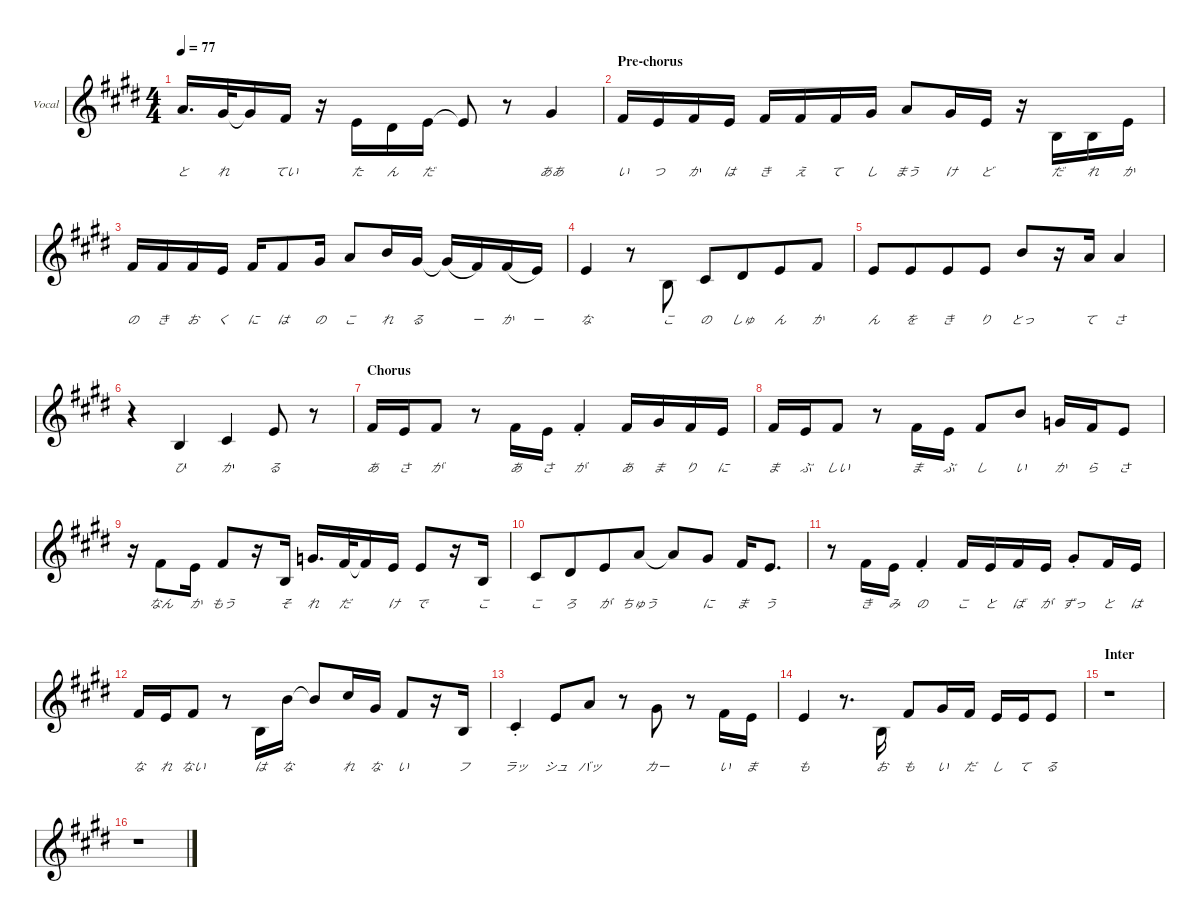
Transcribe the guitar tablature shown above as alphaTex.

\defaultSystemsLayout 4
\hideDynamics
\bracketExtendMode nobrackets
\firstSystemTrackNameOrientation horizontal
\track ("Vocal" "Vocal") {defaultSystemsLayout 4 mute instrument lead7fifths}
\staff {score}
\tuning (E4 B3 G3 D3 A2 E2)
\ts (4 4)
\tempo 77
\clef g2
\scale
0.23254
\ks e
5.1{acc forcenatural}.16{d lyrics (0 "と") lyrics (1 "") lyrics (2 "") lyrics (3 "") lyrics (4 "") dy f beam Up} 4.1{acc #}.32{lyrics (0 "れ") lyrics (1 "") lyrics (2 "") lyrics (3 "") lyrics (4 "") beam Up beam merge} 4.1{t acc #}.16{beam Up} 2.1{acc #}.16{lyrics (0 "てい") lyrics (1 "") lyrics (2 "") lyrics (3 "") lyrics (4 "") beam Up} r.16{beam Down} 0.1{acc forcenatural}.16{lyrics (0 "た") lyrics (1 "") lyrics (2 "") lyrics (3 "") lyrics (4 "") beam Up} 4.2{acc #}.16{lyrics (0 "ん") lyrics (1 "") lyrics (2 "") lyrics (3 "") lyrics (4 "") beam Up} 0.1{acc forcenatural}.16{lyrics (0 "だ") lyrics (1 "") lyrics (2 "") lyrics (3 "") lyrics (4 "") beam Up} 0.1{t acc forcenatural}.8{beam Up} r.8{beam Down} 4.1{acc #}.4{lyrics (0 "ああ") lyrics (1 "") lyrics (2 "") lyrics (3 "") lyrics (4 "") beam Up} |
\section ("" "Pre-chorus")
\scale
0.381936 2.1{acc #}.16{lyrics (0 "い") lyrics (1 "") lyrics (2 "") lyrics (3 "") lyrics (4 "") beam Up} 0.1{acc forcenatural}.16{lyrics (0 "つ") lyrics (1 "") lyrics (2 "") lyrics (3 "") lyrics (4 "") beam Up} 2.1{acc #}.16{lyrics (0 "か") lyrics (1 "") lyrics (2 "") lyrics (3 "") lyrics (4 "") beam Up} 0.1{acc forcenatural}.16{lyrics (0 "は") lyrics (1 "") lyrics (2 "") lyrics (3 "") lyrics (4 "") beam Up} 2.1{acc #}.16{lyrics (0 "き") lyrics (1 "") lyrics (2 "") lyrics (3 "") lyrics (4 "") beam Up} 2.1{acc #}.16{lyrics (0 "え") lyrics (1 "") lyrics (2 "") lyrics (3 "") lyrics (4 "") beam Up} 2.1{acc #}.16{lyrics (0 "て") lyrics (1 "") lyrics (2 "") lyrics (3 "") lyrics (4 "") beam Up} 4.1{acc #}.16{lyrics (0 "し") lyrics (1 "") lyrics (2 "") lyrics (3 "") lyrics (4 "") beam Up} 5.1{acc forcenatural}.8{lyrics (0 "まう") lyrics (1 "") lyrics (2 "") lyrics (3 "") lyrics (4 "") beam Up} 4.1{acc #}.16{lyrics (0 "け") lyrics (1 "") lyrics (2 "") lyrics (3 "") lyrics (4 "") beam Up} 0.1{acc forcenatural}.16{lyrics (0 "ど") lyrics (1 "") lyrics (2 "") lyrics (3 "") lyrics (4 "") beam Up} r.16{beam Down} 0.2{acc forcenatural}.16{lyrics (0 "だ") lyrics (1 "") lyrics (2 "") lyrics (3 "") lyrics (4 "") beam Up} 0.2{acc forcenatural}.16{lyrics (0 "れ") lyrics (1 "") lyrics (2 "") lyrics (3 "") lyrics (4 "") beam Up} 0.1{acc forcenatural}.16{lyrics (0 "か") lyrics (1 "") lyrics (2 "") lyrics (3 "") lyrics (4 "") beam Up} |
\scale
0.309966 2.1{acc #}.16{lyrics (0 "の") lyrics (1 "") lyrics (2 "") lyrics (3 "") lyrics (4 "") beam Up} 2.1{acc #}.16{lyrics (0 "き") lyrics (1 "") lyrics (2 "") lyrics (3 "") lyrics (4 "") beam Up} 2.1{acc #}.16{lyrics (0 "お") lyrics (1 "") lyrics (2 "") lyrics (3 "") lyrics (4 "") beam Up} 0.1{acc forcenatural}.16{lyrics (0 "く") lyrics (1 "") lyrics (2 "") lyrics (3 "") lyrics (4 "") beam Up} 2.1{acc #}.16{lyrics (0 "に") lyrics (1 "") lyrics (2 "") lyrics (3 "") lyrics (4 "") beam Up} 2.1{acc #}.8{lyrics (0 "は") lyrics (1 "") lyrics (2 "") lyrics (3 "") lyrics (4 "") beam Up} 4.1{acc #}.16{lyrics (0 "の") lyrics (1 "") lyrics (2 "") lyrics (3 "") lyrics (4 "") beam Up} 5.1{acc forcenatural}.8{lyrics (0 "こ") lyrics (1 "") lyrics (2 "") lyrics (3 "") lyrics (4 "") beam Up} 7.1{acc forcenatural}.16{lyrics (0 "れ") lyrics (1 "") lyrics (2 "") lyrics (3 "") lyrics (4 "") beam Up} 4.1{acc #}.16{lyrics (0 "る") lyrics (1 "") lyrics (2 "") lyrics (3 "") lyrics (4 "") beam Up} 4.1{t acc #}.16{legatoorigin beam Up} 2.1{acc #}.16{lyrics (0 "ー") lyrics (1 "") lyrics (2 "") lyrics (3 "") lyrics (4 "") beam Up} 2.1{acc #}.16{lyrics (0 "か") lyrics (1 "") lyrics (2 "") lyrics (3 "") lyrics (4 "") legatoorigin beam Up} 0.1{acc forcenatural}.16{lyrics (0 "ー") lyrics (1 "") lyrics (2 "") lyrics (3 "") lyrics (4 "") beam Up} |
\scale
0.308098 0.1{acc forcenatural}.4{lyrics (0 "な") lyrics (1 "") lyrics (2 "") lyrics (3 "") lyrics (4 "") beam Up} r.8{beam Down} 0.2{acc forcenatural}.8{lyrics (0 "こ") lyrics (1 "") lyrics (2 "") lyrics (3 "") lyrics (4 "") beam Up} 2.2{acc #}.8{lyrics (0 "の") lyrics (1 "") lyrics (2 "") lyrics (3 "") lyrics (4 "") beam Up beam merge} 4.2{acc #}.8{lyrics (0 "しゅ") lyrics (1 "") lyrics (2 "") lyrics (3 "") lyrics (4 "") beam Up beam merge} 0.1{acc forcenatural}.8{lyrics (0 "ん") lyrics (1 "") lyrics (2 "") lyrics (3 "") lyrics (4 "") beam Up beam merge} 2.1{acc #}.8{lyrics (0 "か") lyrics (1 "") lyrics (2 "") lyrics (3 "") lyrics (4 "") beam Up} |
\scale
0.534921 0.1{acc forcenatural}.8{lyrics (0 "ん") lyrics (1 "") lyrics (2 "") lyrics (3 "") lyrics (4 "") beam Up beam merge} 0.1{acc forcenatural}.8{lyrics (0 "を") lyrics (1 "") lyrics (2 "") lyrics (3 "") lyrics (4 "") beam Up beam merge} 0.1{acc forcenatural}.8{lyrics (0 "き") lyrics (1 "") lyrics (2 "") lyrics (3 "") lyrics (4 "") beam Up beam merge} 0.1{acc forcenatural}.8{lyrics (0 "り") lyrics (1 "") lyrics (2 "") lyrics (3 "") lyrics (4 "") beam Up} 7.1{acc forcenatural}.8{lyrics (0 "とっ") lyrics (1 "") lyrics (2 "") lyrics (3 "") lyrics (4 "") beam Up} r.16{beam Up} 5.1{acc forcenatural}.16{lyrics (0 "て") lyrics (1 "") lyrics (2 "") lyrics (3 "") lyrics (4 "") beam Up} 5.1{acc forcenatural}.4{lyrics (0 "さ") lyrics (1 "") lyrics (2 "") lyrics (3 "") lyrics (4 "") beam Up} |
\scale
0.465079 r.4{beam Down} 0.2{acc forcenatural}.4{lyrics (0 "ひ") lyrics (1 "") lyrics (2 "") lyrics (3 "") lyrics (4 "") beam Up} 2.2{acc #}.4{lyrics (0 "か") lyrics (1 "") lyrics (2 "") lyrics (3 "") lyrics (4 "") beam Up} 0.1{acc forcenatural}.8{lyrics (0 "る") lyrics (1 "") lyrics (2 "") lyrics (3 "") lyrics (4 "") beam Up} r.8{beam Down} |
\section ("" "Chorus")
\scale
0.302382 2.1{acc #}.16{lyrics (0 "あ") lyrics (1 "") lyrics (2 "") lyrics (3 "") lyrics (4 "") beam Up} 0.1{acc forcenatural}.16{lyrics (0 "さ") lyrics (1 "") lyrics (2 "") lyrics (3 "") lyrics (4 "") beam Up} 2.1{acc #}.8{lyrics (0 "が") lyrics (1 "") lyrics (2 "") lyrics (3 "") lyrics (4 "") beam Up} r.8{beam Down} 2.1{acc #}.16{lyrics (0 "あ") lyrics (1 "") lyrics (2 "") lyrics (3 "") lyrics (4 "") beam Up} 0.1{acc forcenatural}.16{lyrics (0 "さ") lyrics (1 "") lyrics (2 "") lyrics (3 "") lyrics (4 "") beam Up} 2.1{st acc #}.4{lyrics (0 "が") lyrics (1 "") lyrics (2 "") lyrics (3 "") lyrics (4 "") beam Up} 2.1{acc #}.16{lyrics (0 "あ") lyrics (1 "") lyrics (2 "") lyrics (3 "") lyrics (4 "") beam Up} 4.1{acc #}.16{lyrics (0 "ま") lyrics (1 "") lyrics (2 "") lyrics (3 "") lyrics (4 "") beam Up} 2.1{acc #}.16{lyrics (0 "り") lyrics (1 "") lyrics (2 "") lyrics (3 "") lyrics (4 "") beam Up} 0.1{acc forcenatural}.16{lyrics (0 "に") lyrics (1 "") lyrics (2 "") lyrics (3 "") lyrics (4 "") beam Up} |
\scale
0.232539 2.1{acc #}.16{lyrics (0 "ま") lyrics (1 "") lyrics (2 "") lyrics (3 "") lyrics (4 "") beam Up} 0.1{acc forcenatural}.16{lyrics (0 "ぶ") lyrics (1 "") lyrics (2 "") lyrics (3 "") lyrics (4 "") beam Up} 2.1{acc #}.8{lyrics (0 "しい") lyrics (1 "") lyrics (2 "") lyrics (3 "") lyrics (4 "") beam Up} r.8{beam Down} 2.1{acc #}.16{lyrics (0 "ま") lyrics (1 "") lyrics (2 "") lyrics (3 "") lyrics (4 "") beam Up} 0.1{acc forcenatural}.16{lyrics (0 "ぶ") lyrics (1 "") lyrics (2 "") lyrics (3 "") lyrics (4 "") beam Up} 2.1{acc #}.8{lyrics (0 "し") lyrics (1 "") lyrics (2 "") lyrics (3 "") lyrics (4 "") beam Up} 7.1{acc forcenatural}.8{lyrics (0 "い") lyrics (1 "") lyrics (2 "") lyrics (3 "") lyrics (4 "") beam Up} 3.1{acc forcenatural}.16{lyrics (0 "か") lyrics (1 "") lyrics (2 "") lyrics (3 "") lyrics (4 "") beam Up} 2.1{acc #}.16{lyrics (0 "ら") lyrics (1 "") lyrics (2 "") lyrics (3 "") lyrics (4 "") beam Up} 0.1{acc forcenatural}.8{lyrics (0 "さ") lyrics (1 "") lyrics (2 "") lyrics (3 "") lyrics (4 "") beam Up} |
\scale
0.232539 r.16{beam Down} 2.1{acc #}.8{lyrics (0 "なん") lyrics (1 "") lyrics (2 "") lyrics (3 "") lyrics (4 "") beam Up} 0.1{acc forcenatural}.16{lyrics (0 "か") lyrics (1 "") lyrics (2 "") lyrics (3 "") lyrics (4 "") beam Up} 2.1{acc #}.8{lyrics (0 "もう") lyrics (1 "") lyrics (2 "") lyrics (3 "") lyrics (4 "") beam Up} r.16{beam Up} 0.2{acc forcenatural}.16{lyrics (0 "そ") lyrics (1 "") lyrics (2 "") lyrics (3 "") lyrics (4 "") beam Up} 3.1{acc forcenatural}.16{d lyrics (0 "れ") lyrics (1 "") lyrics (2 "") lyrics (3 "") lyrics (4 "") beam Up} 2.1{acc #}.32{lyrics (0 "だ") lyrics (1 "") lyrics (2 "") lyrics (3 "") lyrics (4 "") beam Up} 2.1{t acc #}.16{beam Up} 0.1{acc forcenatural}.16{lyrics (0 "け") lyrics (1 "") lyrics (2 "") lyrics (3 "") lyrics (4 "") beam Up} 0.1{acc forcenatural}.8{lyrics (0 "で") lyrics (1 "") lyrics (2 "") lyrics (3 "") lyrics (4 "") beam Up} r.16{beam Up} 0.2{acc forcenatural}.16{lyrics (0 "こ") lyrics (1 "") lyrics (2 "") lyrics (3 "") lyrics (4 "") beam Up} |
\scale
0.23254 2.2{acc #}.8{lyrics (0 "こ") lyrics (1 "") lyrics (2 "") lyrics (3 "") lyrics (4 "") beam Up beam merge} 4.2{acc #}.8{lyrics (0 "ろ") lyrics (1 "") lyrics (2 "") lyrics (3 "") lyrics (4 "") beam Up beam merge} 0.1{acc forcenatural}.8{lyrics (0 "が") lyrics (1 "") lyrics (2 "") lyrics (3 "") lyrics (4 "") beam Up beam merge} 5.1{acc forcenatural}.8{lyrics (0 "ちゅう") lyrics (1 "") lyrics (2 "") lyrics (3 "") lyrics (4 "") beam Up} 5.1{t acc forcenatural}.8{beam Up} 4.1{acc #}.8{lyrics (0 "に") lyrics (1 "") lyrics (2 "") lyrics (3 "") lyrics (4 "") beam Up} 2.1{acc #}.16{lyrics (0 "ま") lyrics (1 "") lyrics (2 "") lyrics (3 "") lyrics (4 "") beam Up} 0.1{acc forcenatural}.8{d lyrics (0 "う") lyrics (1 "") lyrics (2 "") lyrics (3 "") lyrics (4 "") beam Up} |
\scale
0.302382 r.8{beam Down} 2.1{acc #}.16{lyrics (0 "き") lyrics (1 "") lyrics (2 "") lyrics (3 "") lyrics (4 "") beam Up} 0.1{acc forcenatural}.16{lyrics (0 "み") lyrics (1 "") lyrics (2 "") lyrics (3 "") lyrics (4 "") beam Up} 2.1{st acc #}.4{lyrics (0 "の") lyrics (1 "") lyrics (2 "") lyrics (3 "") lyrics (4 "") beam Up} 2.1{acc #}.16{lyrics (0 "こ") lyrics (1 "") lyrics (2 "") lyrics (3 "") lyrics (4 "") beam Up} 0.1{acc forcenatural}.16{lyrics (0 "と") lyrics (1 "") lyrics (2 "") lyrics (3 "") lyrics (4 "") beam Up} 2.1{acc #}.16{lyrics (0 "ば") lyrics (1 "") lyrics (2 "") lyrics (3 "") lyrics (4 "") beam Up} 0.1{acc forcenatural}.16{lyrics (0 "が") lyrics (1 "") lyrics (2 "") lyrics (3 "") lyrics (4 "") beam Up} 4.1{st acc #}.8{lyrics (0 "ずっ") lyrics (1 "") lyrics (2 "") lyrics (3 "") lyrics (4 "") beam Up} 2.1{acc #}.16{lyrics (0 "と") lyrics (1 "") lyrics (2 "") lyrics (3 "") lyrics (4 "") beam Up} 0.1{acc forcenatural}.16{lyrics (0 "は") lyrics (1 "") lyrics (2 "") lyrics (3 "") lyrics (4 "") beam Up} |
\scale
0.23254 2.1{acc #}.16{lyrics (0 "な") lyrics (1 "") lyrics (2 "") lyrics (3 "") lyrics (4 "") beam Up} 0.1{acc forcenatural}.16{lyrics (0 "れ") lyrics (1 "") lyrics (2 "") lyrics (3 "") lyrics (4 "") beam Up} 2.1{acc #}.8{lyrics (0 "ない") lyrics (1 "") lyrics (2 "") lyrics (3 "") lyrics (4 "") beam Up} r.8{beam Down} 0.2{acc forcenatural}.16{lyrics (0 "は") lyrics (1 "") lyrics (2 "") lyrics (3 "") lyrics (4 "") beam Up} 7.1{acc forcenatural}.16{lyrics (0 "な") lyrics (1 "") lyrics (2 "") lyrics (3 "") lyrics (4 "") beam Up} 7.1{t acc forcenatural}.8{beam Up} 9.1{acc #}.16{lyrics (0 "れ") lyrics (1 "") lyrics (2 "") lyrics (3 "") lyrics (4 "") beam Up} 4.1{acc #}.16{lyrics (0 "な") lyrics (1 "") lyrics (2 "") lyrics (3 "") lyrics (4 "") beam Up} 2.1{acc #}.8{lyrics (0 "い") lyrics (1 "") lyrics (2 "") lyrics (3 "") lyrics (4 "") beam Up} r.16{beam Up} 0.2{acc forcenatural}.16{lyrics (0 "フ") lyrics (1 "") lyrics (2 "") lyrics (3 "") lyrics (4 "") beam Up} |
\scale
0.232539 2.2{st acc #}.4{lyrics (0 "ラッ") lyrics (1 "") lyrics (2 "") lyrics (3 "") lyrics (4 "") beam Up} 0.1{acc forcenatural}.8{lyrics (0 "シュ") lyrics (1 "") lyrics (2 "") lyrics (3 "") lyrics (4 "") beam Up} 5.1{acc forcenatural}.8{lyrics (0 "バッ") lyrics (1 "") lyrics (2 "") lyrics (3 "") lyrics (4 "") beam Up} r.8{beam Down} 4.1{acc #}.8{lyrics (0 "カー") lyrics (1 "") lyrics (2 "") lyrics (3 "") lyrics (4 "") beam Up} r.8{beam Down} 2.1{acc #}.16{lyrics (0 "い") lyrics (1 "") lyrics (2 "") lyrics (3 "") lyrics (4 "") beam Up} 0.1{acc forcenatural}.16{lyrics (0 "ま") lyrics (1 "") lyrics (2 "") lyrics (3 "") lyrics (4 "") beam Up} |
\scale
0.23254 0.1{acc forcenatural}.4{lyrics (0 "も") lyrics (1 "") lyrics (2 "") lyrics (3 "") lyrics (4 "") beam Up} r.8{d beam Down} 0.2{acc forcenatural}.16{lyrics (0 "お") lyrics (1 "") lyrics (2 "") lyrics (3 "") lyrics (4 "") beam Up} 2.1{acc #}.8{lyrics (0 "も") lyrics (1 "") lyrics (2 "") lyrics (3 "") lyrics (4 "") beam Up} 4.1{acc #}.16{lyrics (0 "い") lyrics (1 "") lyrics (2 "") lyrics (3 "") lyrics (4 "") beam Up} 2.1{acc #}.16{lyrics (0 "だ") lyrics (1 "") lyrics (2 "") lyrics (3 "") lyrics (4 "") beam Up} 0.1{acc forcenatural}.16{lyrics (0 "し") lyrics (1 "") lyrics (2 "") lyrics (3 "") lyrics (4 "") beam Up} 0.1{acc forcenatural}.16{lyrics (0 "て") lyrics (1 "") lyrics (2 "") lyrics (3 "") lyrics (4 "") beam Up} 0.1{acc forcenatural}.8{lyrics (0 "る") lyrics (1 "") lyrics (2 "") lyrics (3 "") lyrics (4 "") beam Up} |
\section ("" "Inter")
\scale
0.302382 r.1{beam Down} |
\scale
0.232539 r.1{beam Down}
